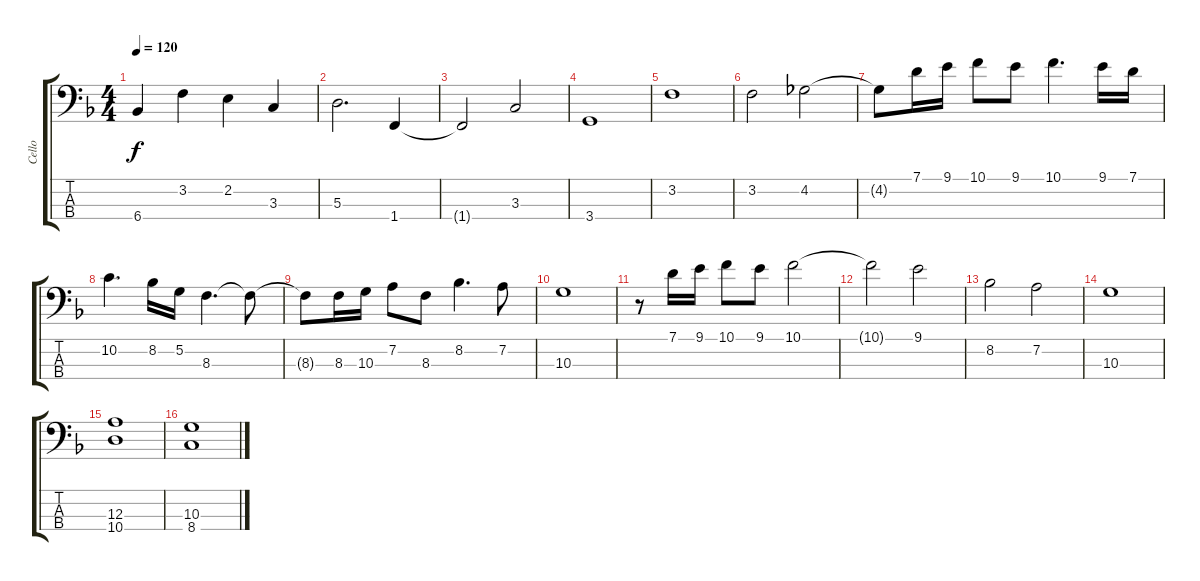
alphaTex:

\track ("Cello" "Cello") {instrument fretlessbass}
\staff {score tabs}
\tuning (G2 D2 A1 E1) {hide}
\ts (4 4)
\tempo 120
\clef f4
\ks f
6.4.4{dy f} 3.2.4 2.2.4 3.3.4 |
5.3.2{d} 1.4.4 |
1.4{t}.2 3.3.2 |
3.4.1 |
3.2.1 |
3.2.2 4.2.2 |
4.2{t}.8 7.1.16 9.1.16 10.1.8 9.1.8 10.1.4{d} 9.1.16 7.1.16 |
10.2.4{d} 8.2.16 5.2.16 8.3.4{d} 8.3{t}.8 |
8.3{t}.8 8.3.16 10.3.16 7.2.8 8.3.8 8.2.4{d} 7.2.8 |
10.3.1 |
r.8 7.1.16 9.1.16 10.1.8 9.1.8 10.1.2 |
10.1{t}.2 9.1.2 |
8.2.2 7.2.2 |
10.3.1 |
(12.3 10.4).1{volume 11} |
(10.3 8.4).1
